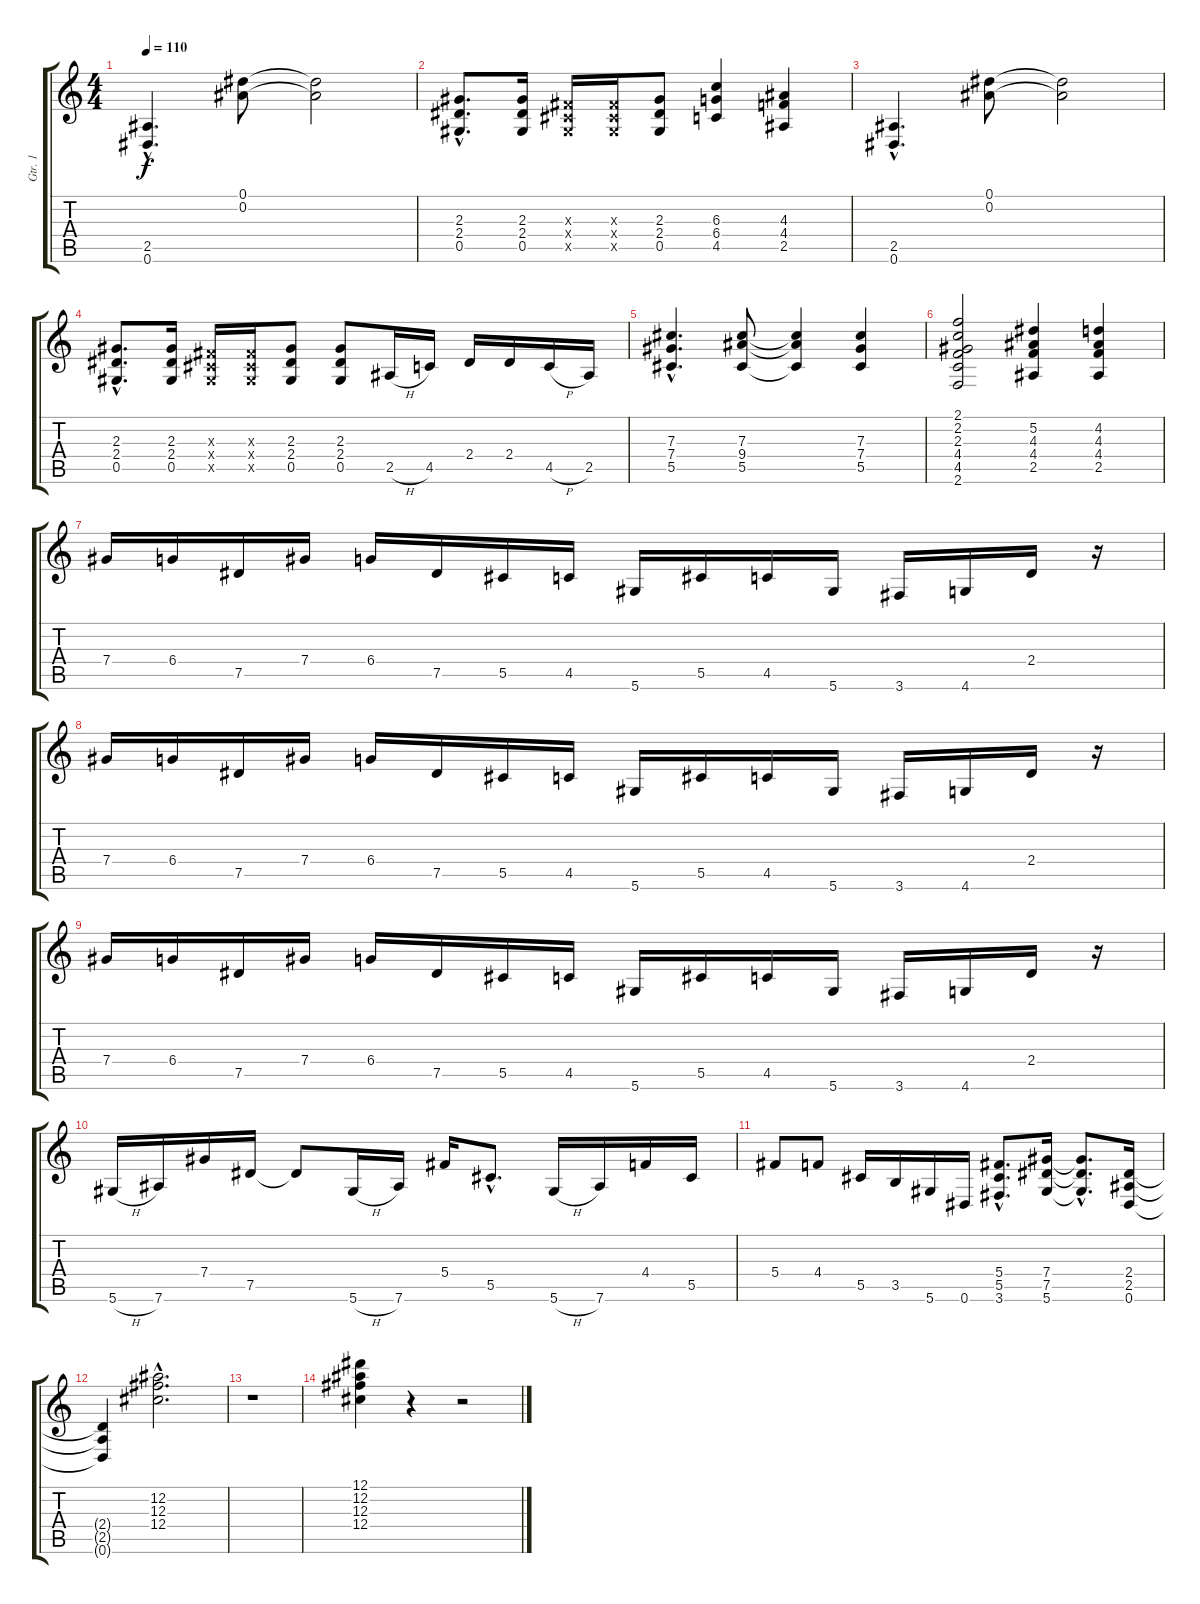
\track ("Gtr. 1" "Gtr. 1") {instrument distortionguitar}
\staff {score tabs}
\tuning (Eb4 Bb3 Gb3 Db3 Ab2 Eb2) {hide}
\ts (4 4)
\tempo 110
\clef g2
\ks c
(2.5{hac} 0.6{hac}).4{d dy f} (0.1 0.2).8 (0.1{t} 0.2{t}).2 |
(2.3{hac} 2.4{hac} 0.5{hac}).8{d} (2.3 2.4 0.5).16 (0.3{x} 0.4{x} 0.5{x}).16 (0.3{x} 0.4{x} 0.5{x}).16 (2.3 2.4 0.5).8 (6.3 6.4 4.5).4 (4.3 4.4 2.5).4 |
(2.5{hac} 0.6{hac}).4{d} (0.1 0.2).8 (0.1{t} 0.2{t}).2 |
(2.3{hac} 2.4{hac} 0.5{hac}).8{d} (2.3 2.4 0.5).16 (0.3{x} 0.4{x} 0.5{x}).16 (0.3{x} 0.4{x} 0.5{x}).16 (2.3 2.4 0.5).8 (2.3 2.4 0.5).8 2.5{h}.16 4.5.16 2.4.16 2.4.16 4.5{h}.16 2.5.16 |
(7.3{hac} 7.4{hac} 5.5{hac}).4{d} (7.3 9.4 5.5).8 (7.3{t} 9.4{t} 5.5{t}).4 (7.3 7.4 5.5).4 |
(2.1 2.2 2.3 4.4 4.5 2.6).2 (5.2 4.3 4.4 2.5).4 (4.2 4.3 4.4 2.5).4 |
7.4.16 6.4.16 7.5.16 7.4.16 6.4.16 7.5.16 5.5.16 4.5.16 5.6.16 5.5.16 4.5.16 5.6.16 3.6.16 4.6.16 2.4.16 r.16 |
7.4.16 6.4.16 7.5.16 7.4.16 6.4.16 7.5.16 5.5.16 4.5.16 5.6.16 5.5.16 4.5.16 5.6.16 3.6.16 4.6.16 2.4.16 r.16 |
7.4.16 6.4.16 7.5.16 7.4.16 6.4.16 7.5.16 5.5.16 4.5.16 5.6.16 5.5.16 4.5.16 5.6.16 3.6.16 4.6.16 2.4.16 r.16 |
5.6{h}.16 7.6.16 7.4.16 7.5.16 7.5{t}.8 5.6{h}.16 7.6.16 5.4.16 5.5{hac}.8{d} 5.6{h}.16 7.6.16 4.4.16 5.5.16 |
5.4.8 4.4.8 5.5.16 3.5.16 5.6.16 0.6.16 (5.4{hac} 5.5{hac} 3.6{hac}).8{d} (7.4 7.5 5.6).16 (7.4{hac t} 7.5{hac t} 5.6{hac t}).8{d} (2.4 2.5 0.6).16 |
(2.4{t} 2.5{t} 0.6{t}).4 (12.2{hac} 12.3{hac} 12.4{hac}).2{d} |
r.1 |
(12.1 12.2 12.3 12.4).4 r.4 r.2
